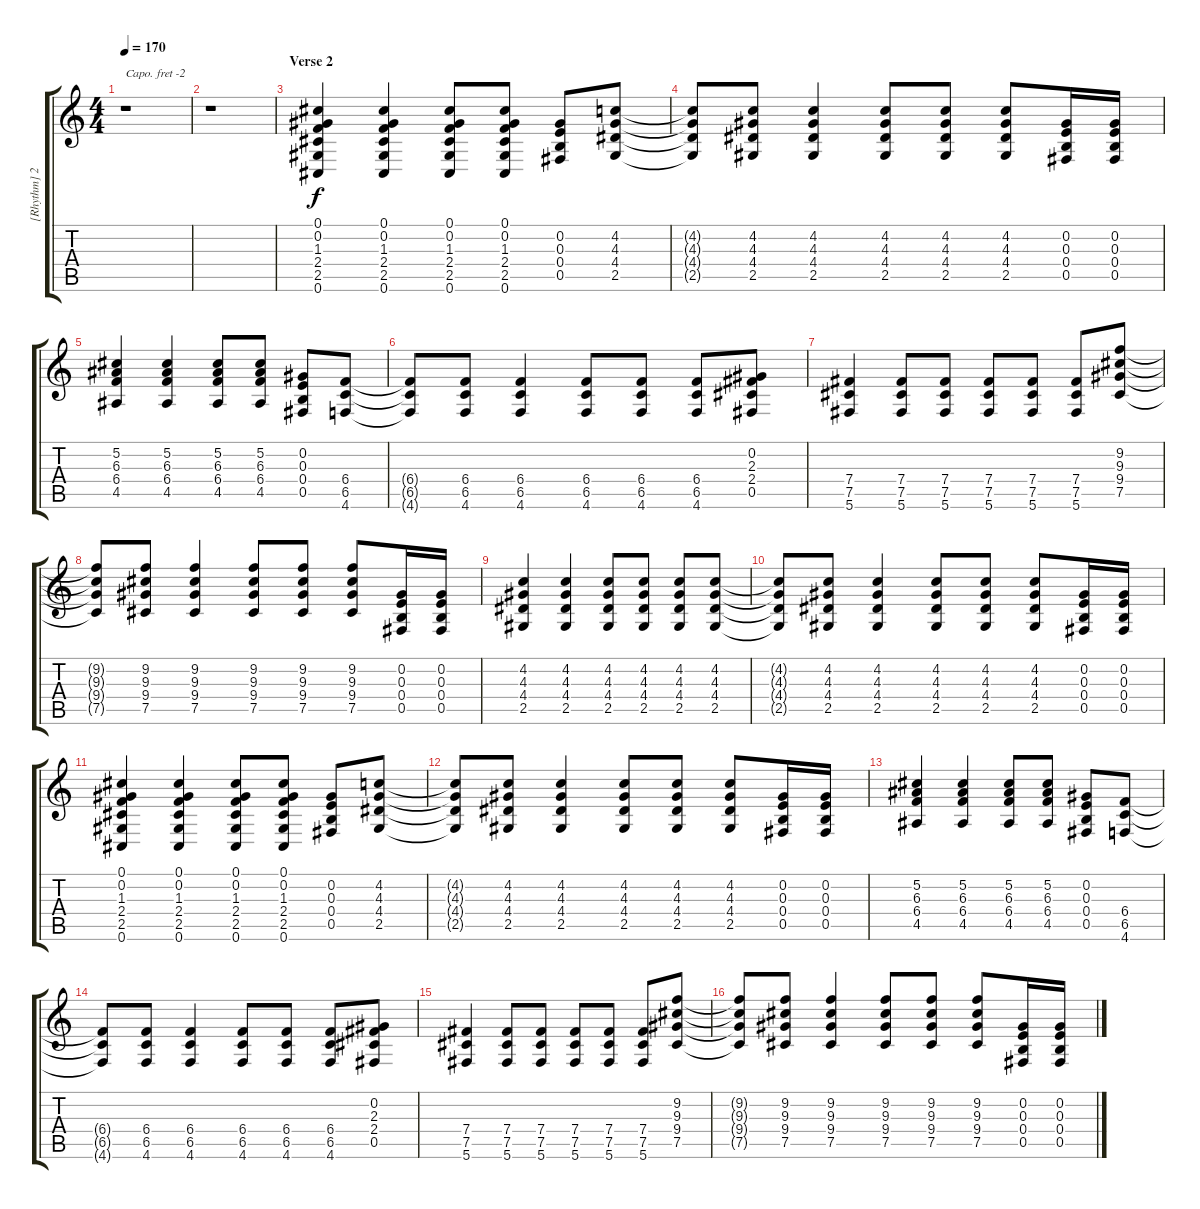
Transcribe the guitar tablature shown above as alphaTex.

\track ("[Rhythm] 2 - Billie Joe Armstrong" "[Rhythm] 2") {instrument distortionguitar}
\staff {score tabs}
\capo -2
\tuning (Eb4 Bb3 Gb3 Db3 Ab2 Eb2) {hide}
\ts (4 4)
\tempo 170
\clef g2
\ks c
r.1{dy f} |
r.1 |
\section ("" "Verse 2")
(0.1 0.2 1.3 2.4 2.5 0.6).4 (0.1 0.2 1.3 2.4 2.5 0.6).4 (0.1 0.2 1.3 2.4 2.5 0.6).8 (0.1 0.2 1.3 2.4 2.5 0.6).8 (0.2 0.3 0.4 0.5).8 (4.2 4.3 4.4 2.5).8 |
(4.2{t} 4.3{t} 4.4{t} 2.5{t}).8 (4.2 4.3 4.4 2.5).8 (4.2 4.3 4.4 2.5).4 (4.2 4.3 4.4 2.5).8 (4.2 4.3 4.4 2.5).8 (4.2 4.3 4.4 2.5).8 (0.2 0.3 0.4 0.5).16 (0.2 0.3 0.4 0.5).16 |
(5.2 6.3 6.4 4.5).4 (5.2 6.3 6.4 4.5).4 (5.2 6.3 6.4 4.5).8 (5.2 6.3 6.4 4.5).8 (0.2 0.3 0.4 0.5).8 (6.4 6.5 4.6).8 |
(6.4{t} 6.5{t} 4.6{t}).8 (6.4 6.5 4.6).8 (6.4 6.5 4.6).4 (6.4 6.5 4.6).8 (6.4 6.5 4.6).8 (6.4 6.5 4.6).8 (0.2 2.3 2.4 0.5).8 |
(7.4 7.5 5.6).4 (7.4 7.5 5.6).8 (7.4 7.5 5.6).8 (7.4 7.5 5.6).8 (7.4 7.5 5.6).8 (7.4 7.5 5.6).8 (9.2 9.3 9.4 7.5).8 |
(9.2{t} 9.3{t} 9.4{t} 7.5{t}).8 (9.2 9.3 9.4 7.5).8 (9.2 9.3 9.4 7.5).4 (9.2 9.3 9.4 7.5).8 (9.2 9.3 9.4 7.5).8 (9.2 9.3 9.4 7.5).8 (0.2 0.3 0.4 0.5).16 (0.2 0.3 0.4 0.5).16 |
(4.2 4.3 4.4 2.5).4 (4.2 4.3 4.4 2.5).4 (4.2 4.3 4.4 2.5).8 (4.2 4.3 4.4 2.5).8 (4.2 4.3 4.4 2.5).8 (4.2 4.3 4.4 2.5).8 |
(4.2{t} 4.3{t} 4.4{t} 2.5{t}).8 (4.2 4.3 4.4 2.5).8 (4.2 4.3 4.4 2.5).4 (4.2 4.3 4.4 2.5).8 (4.2 4.3 4.4 2.5).8 (4.2 4.3 4.4 2.5).8 (0.2 0.3 0.4 0.5).16 (0.2 0.3 0.4 0.5).16 |
(0.1 0.2 1.3 2.4 2.5 0.6).4 (0.1 0.2 1.3 2.4 2.5 0.6).4 (0.1 0.2 1.3 2.4 2.5 0.6).8 (0.1 0.2 1.3 2.4 2.5 0.6).8 (0.2 0.3 0.4 0.5).8 (4.2 4.3 4.4 2.5).8 |
(4.2{t} 4.3{t} 4.4{t} 2.5{t}).8 (4.2 4.3 4.4 2.5).8 (4.2 4.3 4.4 2.5).4 (4.2 4.3 4.4 2.5).8 (4.2 4.3 4.4 2.5).8 (4.2 4.3 4.4 2.5).8 (0.2 0.3 0.4 0.5).16 (0.2 0.3 0.4 0.5).16 |
(5.2 6.3 6.4 4.5).4 (5.2 6.3 6.4 4.5).4 (5.2 6.3 6.4 4.5).8 (5.2 6.3 6.4 4.5).8 (0.2 0.3 0.4 0.5).8 (6.4 6.5 4.6).8 |
(6.4{t} 6.5{t} 4.6{t}).8 (6.4 6.5 4.6).8 (6.4 6.5 4.6).4 (6.4 6.5 4.6).8 (6.4 6.5 4.6).8 (6.4 6.5 4.6).8 (0.2 2.3 2.4 0.5).8 |
(7.4 7.5 5.6).4 (7.4 7.5 5.6).8 (7.4 7.5 5.6).8 (7.4 7.5 5.6).8 (7.4 7.5 5.6).8 (7.4 7.5 5.6).8 (9.2 9.3 9.4 7.5).8 |
(9.2{t} 9.3{t} 9.4{t} 7.5{t}).8 (9.2 9.3 9.4 7.5).8 (9.2 9.3 9.4 7.5).4 (9.2 9.3 9.4 7.5).8 (9.2 9.3 9.4 7.5).8 (9.2 9.3 9.4 7.5).8 (0.2 0.3 0.4 0.5).16 (0.2 0.3 0.4 0.5).16
